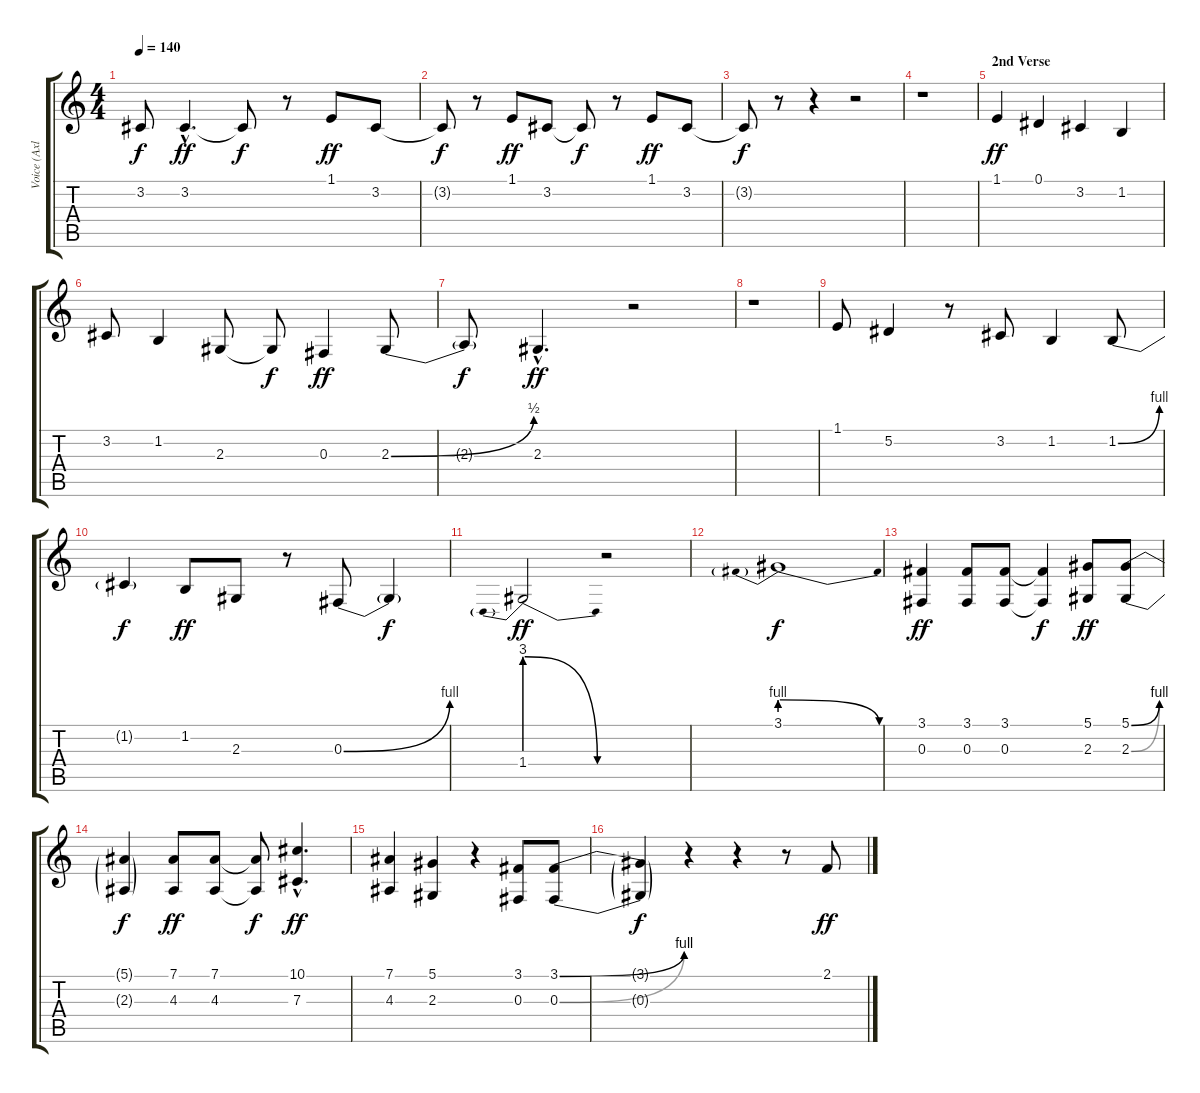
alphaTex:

\track ("Voice (Axl)" "Voice (Axl") {instrument lead2sawtooth}
\staff {score tabs}
\tuning (Eb4 Bb3 Gb3 Db3 Ab2 Eb2) {hide}
\ts (4 4)
\tempo 140
\clef g2
\ks c
3.2{t}.8{dy f} 3.2{hac}.4{d dy ff} 3.2{t}.8{dy f} r.8 1.1.8{dy ff} 3.2.8 |
3.2{t}.8{dy f} r.8 1.1.8{dy ff} 3.2.8 3.2{t}.8{dy f} r.8 1.1.8{dy ff} 3.2.8 |
3.2{t}.8{dy f} r.8 r.4 r.2 |
r.1 |
\section ("" "2nd Verse")
1.1.4{dy ff} 0.1.4 3.2.4 1.2.4 |
3.2.8 1.2.4 2.3.8 2.3{t}.8{dy f} 0.3.4{dy ff} 2.3{be (bend 0 0 60 2)}.8 |
2.3{t}.8{dy f} 2.3{hac}.4{d dy ff} r.2 |
r.1 |
1.1.8 5.2.4 r.8 3.2.8 1.2.4 1.2{be (bend 0 0 60 4)}.8 |
1.2{t}.4{dy f} 1.2.8{dy ff} 2.3.8 r.8 0.3{be (bend 0 0 60 4)}.8 0.3{t}.4{dy f} |
1.4{be (prebendrelease 0 12 60 0)}.2{dy ff} r.2 |
3.1{be (prebendrelease 0 4 60 0)}.1{dy f} |
(3.1 0.3).4{dy ff} (3.1 0.3).8 (3.1 0.3).8 (3.1{t} 0.3{t}).4{dy f} (5.1 2.3).8{dy ff} (5.1{be (bend 0 0 60 4)} 2.3{be (bend 0 0 60 4)}).8 |
(5.1{t} 2.3{t}).4{dy f} (7.1 4.3).8{dy ff} (7.1 4.3).8 (7.1{t} 4.3{t}).8{dy f} (10.1{hac} 7.3{hac}).4{d dy ff} |
(7.1 4.3).4 (5.1 2.3).4 r.4 (3.1 0.3).8 (3.1{be (bend 0 0 60 4)} 0.3{be (bend 0 0 60 4)}).8 |
(3.1{t} 0.3{t}).4{dy f} r.4 r.4 r.8 2.1.8{dy ff}
